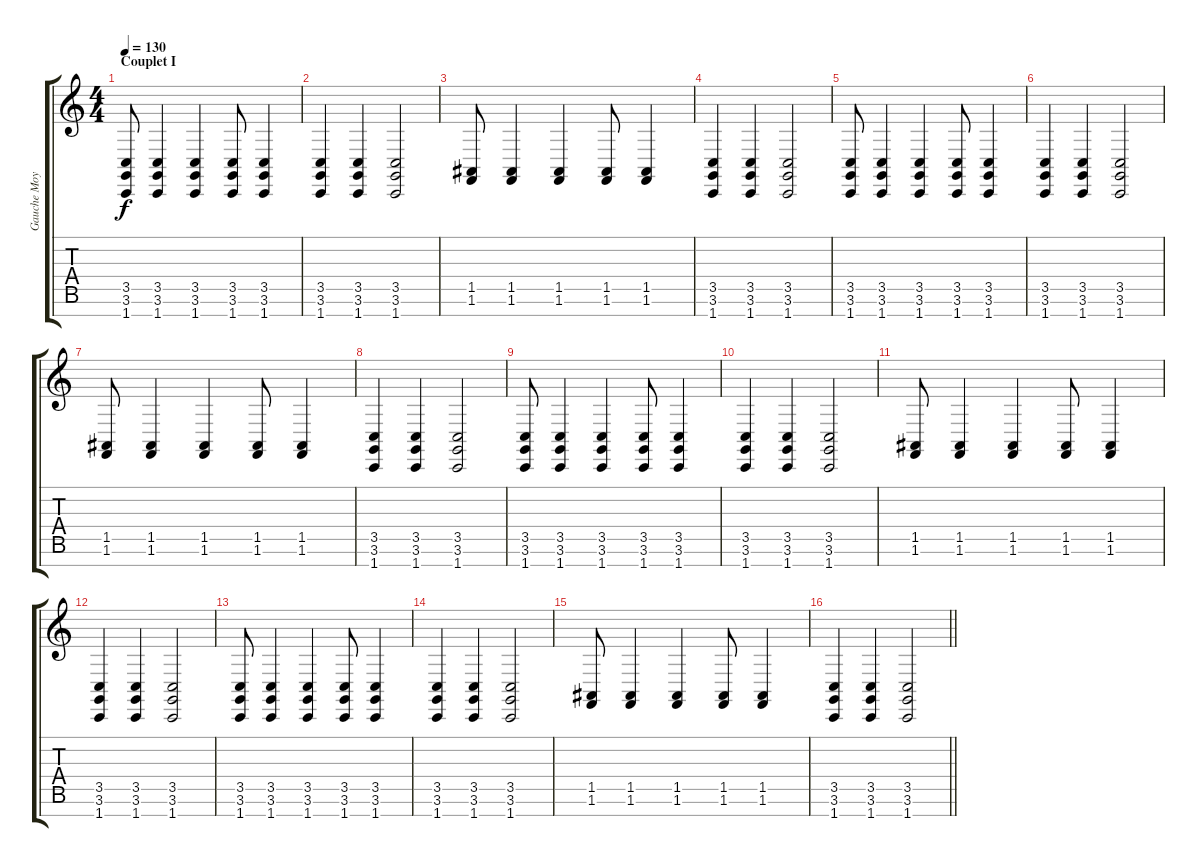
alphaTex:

\track ("Gauche Moyenne" "Gauche Moy") {instrument acousticgrandpiano}
\staff {score tabs}
\tuning (E4 B3 G3 D3 A2 E2 B1) {hide}
\ts (4 4)
\section ("" "Couplet I")
\tempo 130
\clef g2
\ks c
(3.5 3.6 1.7).8{dy f} (3.5 3.6 1.7).4 (3.5 3.6 1.7).4 (3.5 3.6 1.7).8 (3.5 3.6 1.7).4 |
(3.5 3.6 1.7).4 (3.5 3.6 1.7).4 (3.5 3.6 1.7).2 |
(1.5 1.6).8 (1.5 1.6).4 (1.5 1.6).4 (1.5 1.6).8 (1.5 1.6).4 |
(3.5 3.6 1.7).4 (3.5 3.6 1.7).4 (3.5 3.6 1.7).2 |
(3.5 3.6 1.7).8 (3.5 3.6 1.7).4 (3.5 3.6 1.7).4 (3.5 3.6 1.7).8 (3.5 3.6 1.7).4 |
(3.5 3.6 1.7).4 (3.5 3.6 1.7).4 (3.5 3.6 1.7).2 |
(1.5 1.6).8 (1.5 1.6).4 (1.5 1.6).4 (1.5 1.6).8 (1.5 1.6).4 |
(3.5 3.6 1.7).4 (3.5 3.6 1.7).4 (3.5 3.6 1.7).2 |
(3.5 3.6 1.7).8 (3.5 3.6 1.7).4 (3.5 3.6 1.7).4 (3.5 3.6 1.7).8 (3.5 3.6 1.7).4 |
(3.5 3.6 1.7).4 (3.5 3.6 1.7).4 (3.5 3.6 1.7).2 |
(1.5 1.6).8 (1.5 1.6).4 (1.5 1.6).4 (1.5 1.6).8 (1.5 1.6).4 |
(3.5 3.6 1.7).4 (3.5 3.6 1.7).4 (3.5 3.6 1.7).2 |
(3.5 3.6 1.7).8 (3.5 3.6 1.7).4 (3.5 3.6 1.7).4 (3.5 3.6 1.7).8 (3.5 3.6 1.7).4 |
(3.5 3.6 1.7).4 (3.5 3.6 1.7).4 (3.5 3.6 1.7).2 |
(1.5 1.6).8 (1.5 1.6).4 (1.5 1.6).4 (1.5 1.6).8 (1.5 1.6).4 |
\barLineRight lightlight
(3.5 3.6 1.7).4 (3.5 3.6 1.7).4 (3.5 3.6 1.7).2
